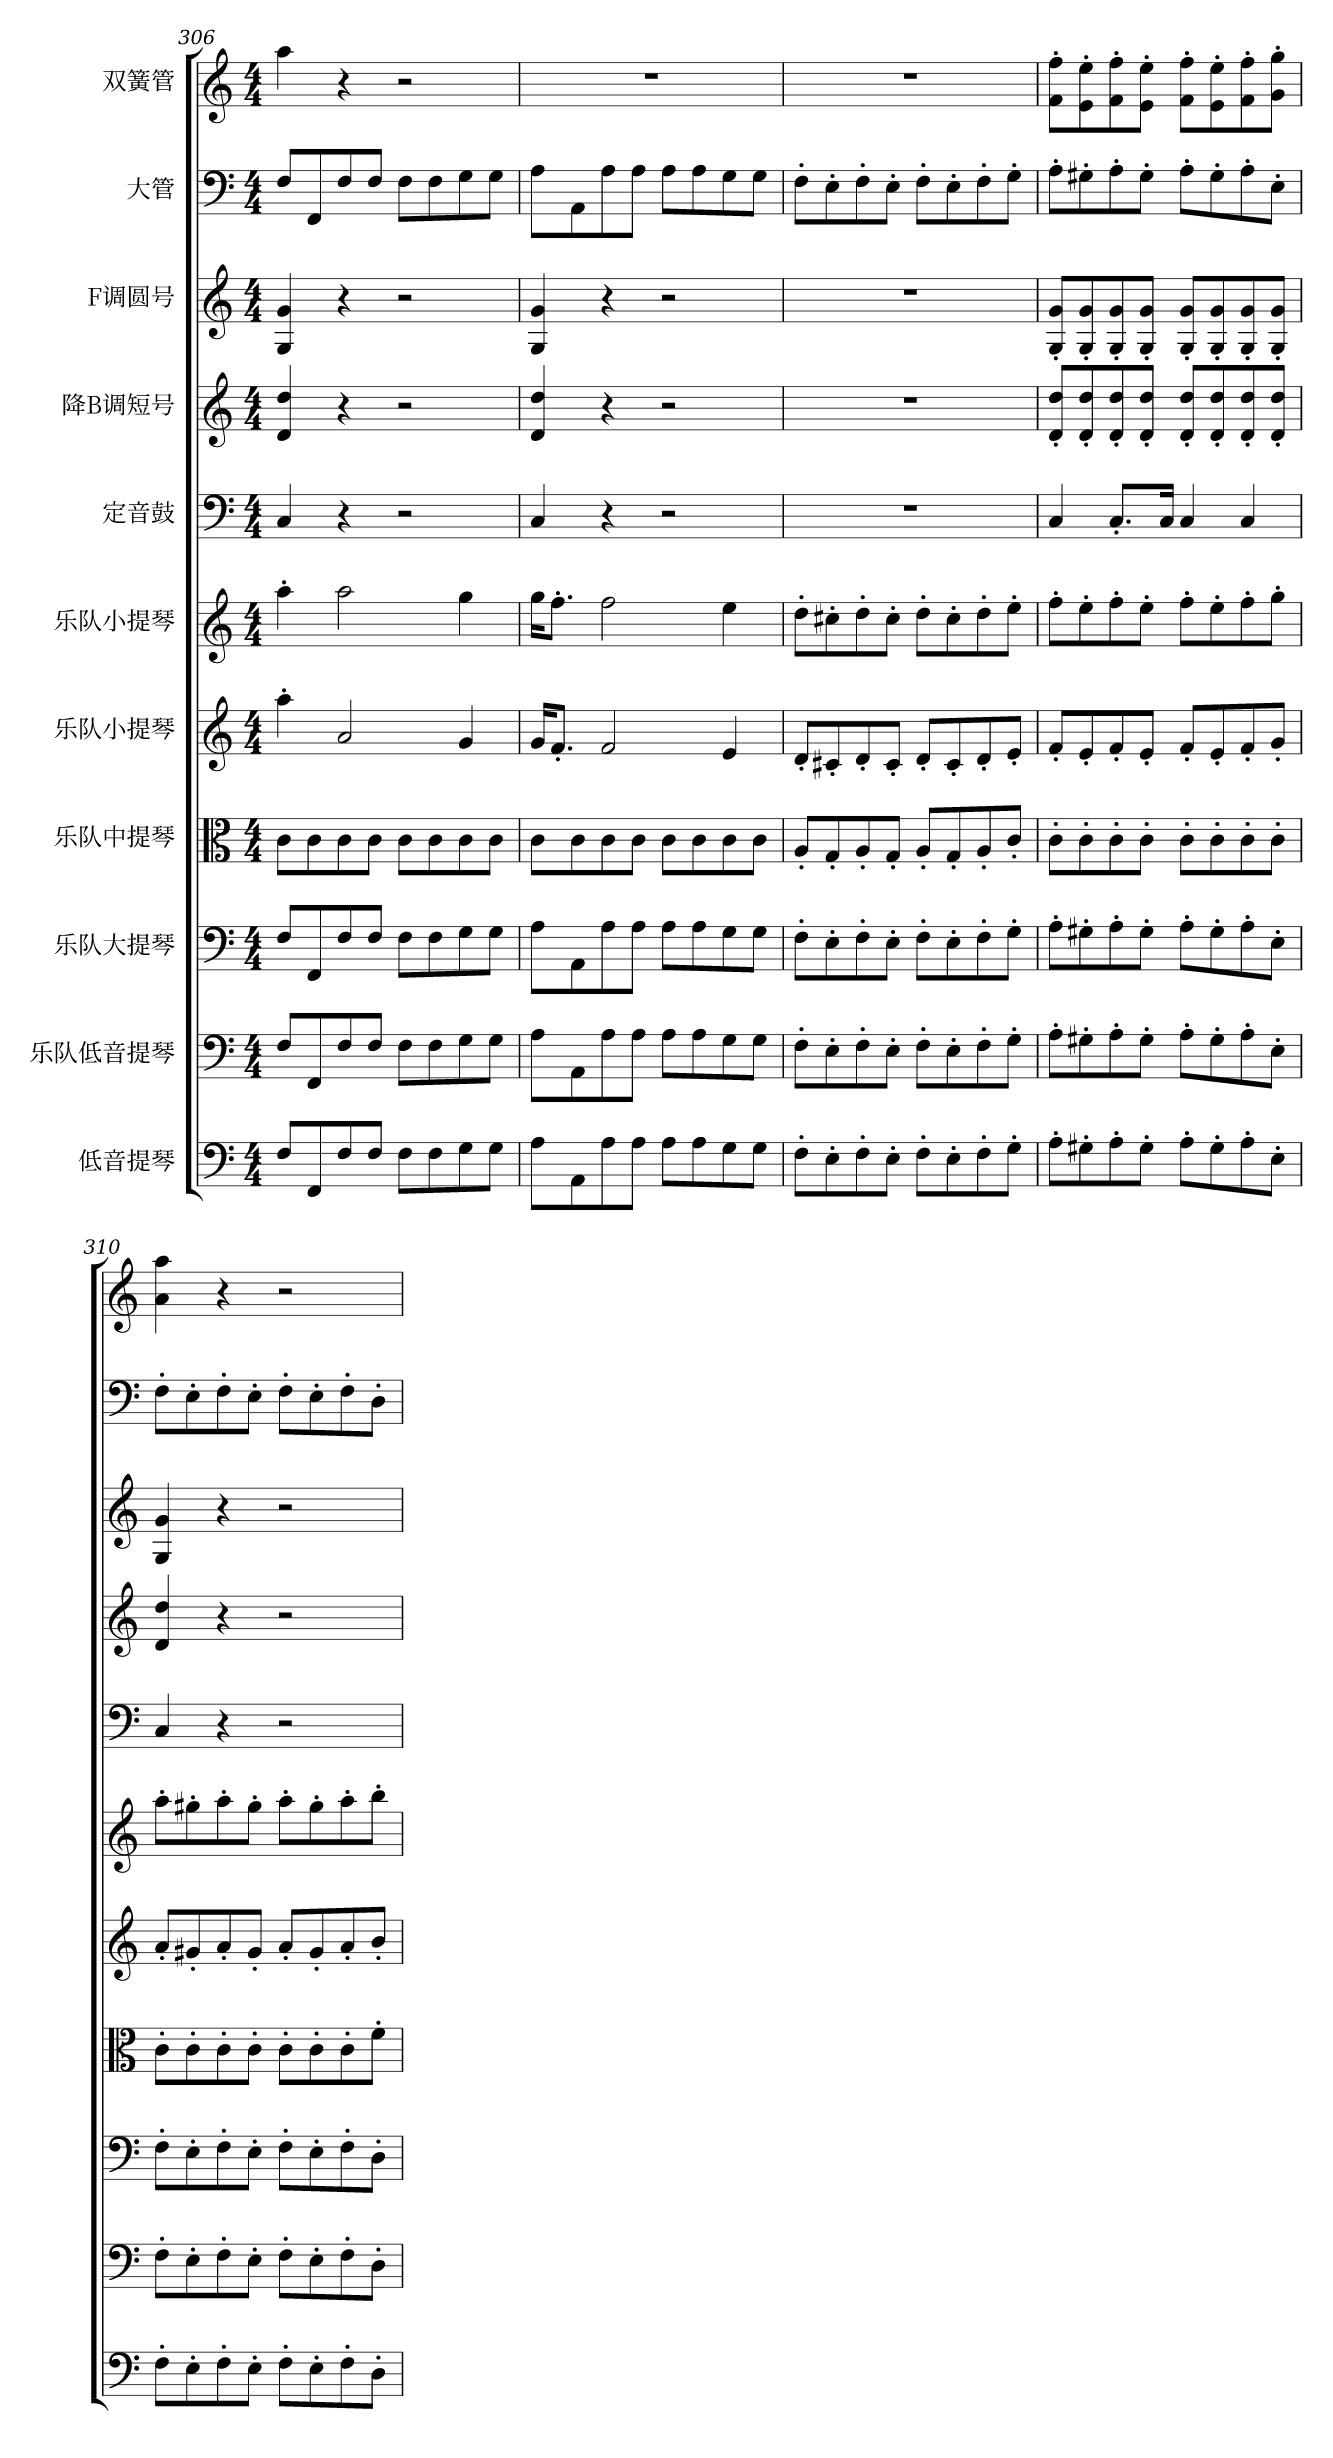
**kern	**kern	**kern	**kern	**kern	**kern	**kern	**kern	**kern	**kern	**kern
*part11	*part10	*part9	*part8	*part7	*part6	*part5	*part4	*part3	*part2	*part1
*staff11	*staff10	*staff9	*staff8	*staff7	*staff6	*staff5	*staff4	*staff3	*staff2	*staff1
*I"低音提琴	*I"乐队低音提琴	*I"乐队大提琴	*I"乐队中提琴	*I"乐队小提琴	*I"乐队小提琴	*I"定音鼓	*I"降B调短号	*I"F调圆号	*I"大管	*I"双簧管
!!LO:PB:g=z
*clefF4	*clefF4	*clefF4	*clefC3	*clefG2	*clefG2	*clefF4	*clefG2	*clefG2	*clefF4	*clefG2
*ITrd7c12	*ITrd7c12	*	*	*	*	*	*ITrd1c2	*ITrd4c7	*	*
*k[]	*k[]	*k[]	*k[]	*k[]	*k[]	*k[]	*k[b-e-]	*k[b-]	*k[]	*k[]
*M4/4	*M4/4	*M4/4	*M4/4	*M4/4	*M4/4	*M4/4	*M4/4	*M4/4	*M4/4	*M4/4
*MM176	*MM176	*MM176	*MM176	*MM176	*MM176	*MM176	*MM176	*MM176	*MM176	*MM176
=306	=306	=306	=306	=306	=306	=306	=306	=306	=306	=306
8FF/L	8FF/L	8F/L	8c\L	4aa'\	4aa'\	4C/	4c/ 4cc/	4C/ 4c/	8F/L	4aa\
8FFF/	8FFF/	8FF/	8c\	.	.	.	.	.	8FF/	.
8FF/	8FF/	8F/	8c\	2a/	2aa\	4r	4r	4r	8F/	4r
8FF/J	8FF/J	8F/J	8c\J	.	.	.	.	.	8F/J	.
8FF\L	8FF\L	8F\L	8c\L	.	.	2r	2r	2r	8F\L	2r
8FF\	8FF\	8F\	8c\	.	.	.	.	.	8F\	.
8GG\	8GG\	8G\	8c\	4g/	4gg\	.	.	.	8G\	.
8GG\J	8GG\J	8G\J	8c\J	.	.	.	.	.	8G\J	.
=307	=307	=307	=307	=307	=307	=307	=307	=307	=307	=307
8AA\L	8AA\L	8A\L	8c\L	16g/KL	16gg\KL	4C/	4c/ 4cc/	4C/ 4c/	8A\L	1r
.	.	.	.	8.f'/J	8.ff'\J	.	.	.	.	.
8AAA\	8AAA\	8AA\	8c\	.	.	.	.	.	8AA\	.
8AA\	8AA\	8A\	8c\	2f/	2ff\	4r	4r	4r	8A\	.
8AA\J	8AA\J	8A\J	8c\J	.	.	.	.	.	8A\J	.
8AA\L	8AA\L	8A\L	8c\L	.	.	2r	2r	2r	8A\L	.
8AA\	8AA\	8A\	8c\	.	.	.	.	.	8A\	.
8GG\	8GG\	8G\	8c\	4e/	4ee\	.	.	.	8G\	.
8GG\J	8GG\J	8G\J	8c\J	.	.	.	.	.	8G\J	.
=308	=308	=308	=308	=308	=308	=308	=308	=308	=308	=308
*	*	*	*	*	*	*	*	*	*	*MM180
8FF'\L	8FF'\L	8F'\L	8A'/L	8d'/L	8dd'\L	1r	1r	1r	8F'\L	1r
8EE'\	8EE'\	8E'\	8G'/	8c#X'/	8cc#X'\	.	.	.	8E'\	.
8FF'\	8FF'\	8F'\	8A'/	8d'/	8dd'\	.	.	.	8F'\	.
8EE'\J	8EE'\J	8E'\J	8G'/J	8c#'/J	8cc#'\J	.	.	.	8E'\J	.
8FF'\L	8FF'\L	8F'\L	8A'/L	8d'/L	8dd'\L	.	.	.	8F'\L	.
8EE'\	8EE'\	8E'\	8G'/	8c#'/	8cc#'\	.	.	.	8E'\	.
8FF'\	8FF'\	8F'\	8A'/	8d'/	8dd'\	.	.	.	8F'\	.
8GG'\J	8GG'\J	8G'\J	8c'/J	8e'/J	8ee'\J	.	.	.	8G'\J	.
=309	=309	=309	=309	=309	=309	=309	=309	=309	=309	=309
8AA'\L	8AA'\L	8A'\L	8c'\L	8f'/L	8ff'\L	4C/	8c/' 8cc/'L	8C/' 8c/'L	8A'\L	8f\' 8ff\'L
8GG#X'\	8GG#X'\	8G#X'\	8c'\	8e'/	8ee'\	.	8c/' 8cc/'	8C/' 8c/'	8G#X'\	8e\' 8ee\'
8AA'\	8AA'\	8A'\	8c'\	8f'/	8ff'\	8.C'/L	8c/' 8cc/'	8C/' 8c/'	8A'\	8f\' 8ff\'
8GG#'\J	8GG#'\J	8G#'\J	8c'\J	8e'/J	8ee'\J	.	8c/' 8cc/'J	8C/' 8c/'J	8G#'\J	8e\' 8ee\'J
.	.	.	.	.	.	16C/Jk	.	.	.	.
8AA'\L	8AA'\L	8A'\L	8c'\L	8f'/L	8ff'\L	4C/	8c/' 8cc/'L	8C/' 8c/'L	8A'\L	8f\' 8ff\'L
8GG#'\	8GG#'\	8G#'\	8c'\	8e'/	8ee'\	.	8c/' 8cc/'	8C/' 8c/'	8G#'\	8e\' 8ee\'
8AA'\	8AA'\	8A'\	8c'\	8f'/	8ff'\	4C/	8c/' 8cc/'	8C/' 8c/'	8A'\	8f\' 8ff\'
8EE'\J	8EE'\J	8E'\J	8c'\J	8g'/J	8gg'\J	.	8c/' 8cc/'J	8C/' 8c/'J	8E'\J	8g\' 8gg\'J
!!LO:PB:g=z
=310	=310	=310	=310	=310	=310	=310	=310	=310	=310	=310
8FF'\L	8FF'\L	8F'\L	8c'\L	8a'/L	8aa'\L	4C/	4c/ 4cc/	4C/ 4c/	8F'\L	4a\ 4aa\
8EE'\	8EE'\	8E'\	8c'\	8g#X'/	8gg#X'\	.	.	.	8E'\	.
8FF'\	8FF'\	8F'\	8c'\	8a'/	8aa'\	4r	4r	4r	8F'\	4r
8EE'\J	8EE'\J	8E'\J	8c'\J	8g#'/J	8gg#'\J	.	.	.	8E'\J	.
8FF'\L	8FF'\L	8F'\L	8c'\L	8a'/L	8aa'\L	2r	2r	2r	8F'\L	2r
8EE'\	8EE'\	8E'\	8c'\	8g#'/	8gg#'\	.	.	.	8E'\	.
8FF'\	8FF'\	8F'\	8c'\	8a'/	8aa'\	.	.	.	8F'\	.
8DD'\J	8DD'\J	8D'\J	8f'\J	8b'/J	8bb'\J	.	.	.	8D'\J	.
=	=	=	=	=	=	=	=	=	=	=
*-	*-	*-	*-	*-	*-	*-	*-	*-	*-	*-
